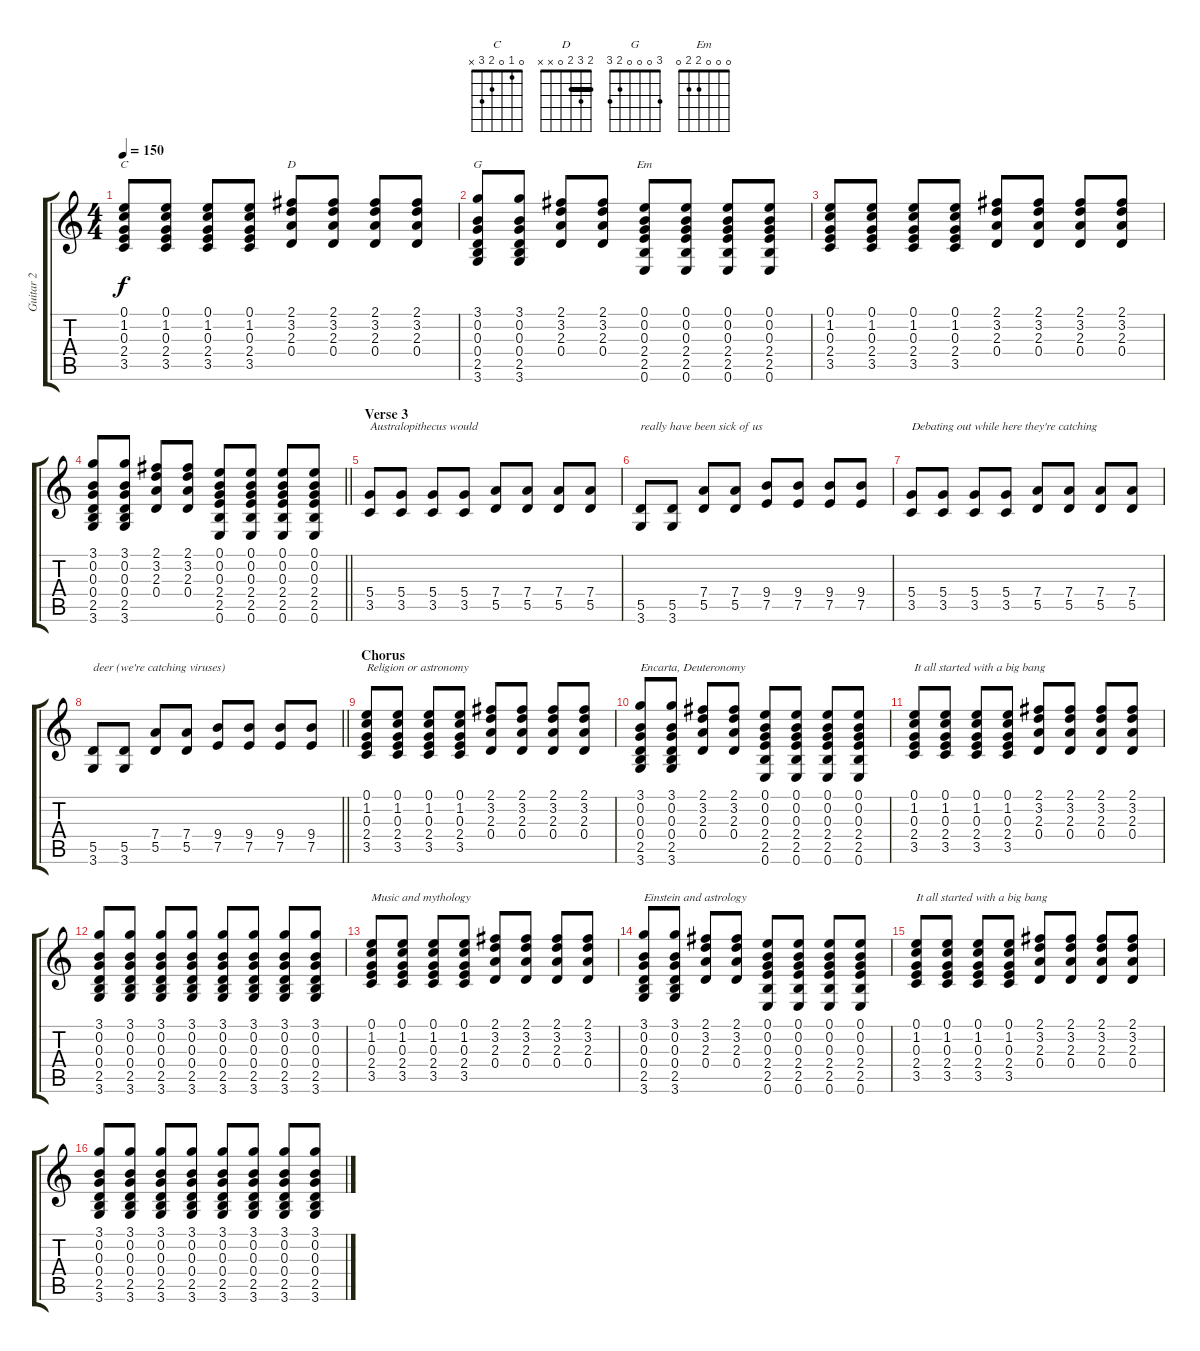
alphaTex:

\track ("Guitar 2" "Guitar 2") {instrument electricguitarclean}
\staff {score tabs}
\tuning (E4 B3 G3 D3 A2 E2) {hide}
\chord ("C" 0 1 0 2 3 x)
\chord ("D" 2 3 2 0 x x) {barre 2}
\chord ("G" 3 0 0 0 2 3)
\chord ("Em" 0 0 0 2 2 0)
\ts (4 4)
\tempo 150
\clef g2
\ks c
(0.1 1.2 0.3 2.4 3.5).8{ch "C" dy f} (0.1 1.2 0.3 2.4 3.5).8 (0.1 1.2 0.3 2.4 3.5).8 (0.1 1.2 0.3 2.4 3.5).8 (2.1 3.2 2.3 0.4).8{ch "D"} (2.1 3.2 2.3 0.4).8 (2.1 3.2 2.3 0.4).8 (2.1 3.2 2.3 0.4).8 |
(3.1 0.2 0.3 0.4 2.5 3.6).8{ch "G"} (3.1 0.2 0.3 0.4 2.5 3.6).8 (2.1 3.2 2.3 0.4).8 (2.1 3.2 2.3 0.4).8 (0.1 0.2 0.3 2.4 2.5 0.6).8{ch "Em"} (0.1 0.2 0.3 2.4 2.5 0.6).8 (0.1 0.2 0.3 2.4 2.5 0.6).8 (0.1 0.2 0.3 2.4 2.5 0.6).8 |
(0.1 1.2 0.3 2.4 3.5).8 (0.1 1.2 0.3 2.4 3.5).8 (0.1 1.2 0.3 2.4 3.5).8 (0.1 1.2 0.3 2.4 3.5).8 (2.1 3.2 2.3 0.4).8 (2.1 3.2 2.3 0.4).8 (2.1 3.2 2.3 0.4).8 (2.1 3.2 2.3 0.4).8 |
\barLineRight lightlight
(3.1 0.2 0.3 0.4 2.5 3.6).8 (3.1 0.2 0.3 0.4 2.5 3.6).8 (2.1 3.2 2.3 0.4).8 (2.1 3.2 2.3 0.4).8 (0.1 0.2 0.3 2.4 2.5 0.6).8 (0.1 0.2 0.3 2.4 2.5 0.6).8 (0.1 0.2 0.3 2.4 2.5 0.6).8 (0.1 0.2 0.3 2.4 2.5 0.6).8 |
\section ("" "Verse 3")
(5.4 3.5).8{txt "Australopithecus would"} (5.4 3.5).8 (5.4 3.5).8 (5.4 3.5).8 (7.4 5.5).8 (7.4 5.5).8 (7.4 5.5).8 (7.4 5.5).8 |
(5.5 3.6).8{txt "really have been sick of us"} (5.5 3.6).8 (7.4 5.5).8 (7.4 5.5).8 (9.4 7.5).8 (9.4 7.5).8 (9.4 7.5).8 (9.4 7.5).8 |
(5.4 3.5).8{txt "Debating out while here they're catching"} (5.4 3.5).8 (5.4 3.5).8 (5.4 3.5).8 (7.4 5.5).8 (7.4 5.5).8 (7.4 5.5).8 (7.4 5.5).8 |
\barLineRight lightlight
(5.5 3.6).8{txt "deer (we're catching viruses)"} (5.5 3.6).8 (7.4 5.5).8 (7.4 5.5).8 (9.4 7.5).8 (9.4 7.5).8 (9.4 7.5).8 (9.4 7.5).8 |
\section ("" "Chorus")
(0.1 1.2 0.3 2.4 3.5).8{txt "Religion or astronomy"} (0.1 1.2 0.3 2.4 3.5).8 (0.1 1.2 0.3 2.4 3.5).8 (0.1 1.2 0.3 2.4 3.5).8 (2.1 3.2 2.3 0.4).8 (2.1 3.2 2.3 0.4).8 (2.1 3.2 2.3 0.4).8 (2.1 3.2 2.3 0.4).8 |
(3.1 0.2 0.3 0.4 2.5 3.6).8{txt "Encarta, Deuteronomy"} (3.1 0.2 0.3 0.4 2.5 3.6).8 (2.1 3.2 2.3 0.4).8 (2.1 3.2 2.3 0.4).8 (0.1 0.2 0.3 2.4 2.5 0.6).8 (0.1 0.2 0.3 2.4 2.5 0.6).8 (0.1 0.2 0.3 2.4 2.5 0.6).8 (0.1 0.2 0.3 2.4 2.5 0.6).8 |
(0.1 1.2 0.3 2.4 3.5).8{txt "It all started with a big bang"} (0.1 1.2 0.3 2.4 3.5).8 (0.1 1.2 0.3 2.4 3.5).8 (0.1 1.2 0.3 2.4 3.5).8 (2.1 3.2 2.3 0.4).8 (2.1 3.2 2.3 0.4).8 (2.1 3.2 2.3 0.4).8 (2.1 3.2 2.3 0.4).8 |
(3.1 0.2 0.3 0.4 2.5 3.6).8 (3.1 0.2 0.3 0.4 2.5 3.6).8 (3.1 0.2 0.3 0.4 2.5 3.6).8 (3.1 0.2 0.3 0.4 2.5 3.6).8 (3.1 0.2 0.3 0.4 2.5 3.6).8 (3.1 0.2 0.3 0.4 2.5 3.6).8 (3.1 0.2 0.3 0.4 2.5 3.6).8 (3.1 0.2 0.3 0.4 2.5 3.6).8 |
(0.1 1.2 0.3 2.4 3.5).8{txt "Music and mythology"} (0.1 1.2 0.3 2.4 3.5).8 (0.1 1.2 0.3 2.4 3.5).8 (0.1 1.2 0.3 2.4 3.5).8 (2.1 3.2 2.3 0.4).8 (2.1 3.2 2.3 0.4).8 (2.1 3.2 2.3 0.4).8 (2.1 3.2 2.3 0.4).8 |
(3.1 0.2 0.3 0.4 2.5 3.6).8{txt "Einstein and astrology"} (3.1 0.2 0.3 0.4 2.5 3.6).8 (2.1 3.2 2.3 0.4).8 (2.1 3.2 2.3 0.4).8 (0.1 0.2 0.3 2.4 2.5 0.6).8 (0.1 0.2 0.3 2.4 2.5 0.6).8 (0.1 0.2 0.3 2.4 2.5 0.6).8 (0.1 0.2 0.3 2.4 2.5 0.6).8 |
(0.1 1.2 0.3 2.4 3.5).8{txt "It all started with a big bang"} (0.1 1.2 0.3 2.4 3.5).8 (0.1 1.2 0.3 2.4 3.5).8 (0.1 1.2 0.3 2.4 3.5).8 (2.1 3.2 2.3 0.4).8 (2.1 3.2 2.3 0.4).8 (2.1 3.2 2.3 0.4).8 (2.1 3.2 2.3 0.4).8 |
(3.1 0.2 0.3 0.4 2.5 3.6).8 (3.1 0.2 0.3 0.4 2.5 3.6).8 (3.1 0.2 0.3 0.4 2.5 3.6).8 (3.1 0.2 0.3 0.4 2.5 3.6).8 (3.1 0.2 0.3 0.4 2.5 3.6).8 (3.1 0.2 0.3 0.4 2.5 3.6).8 (3.1 0.2 0.3 0.4 2.5 3.6).8 (3.1 0.2 0.3 0.4 2.5 3.6).8
